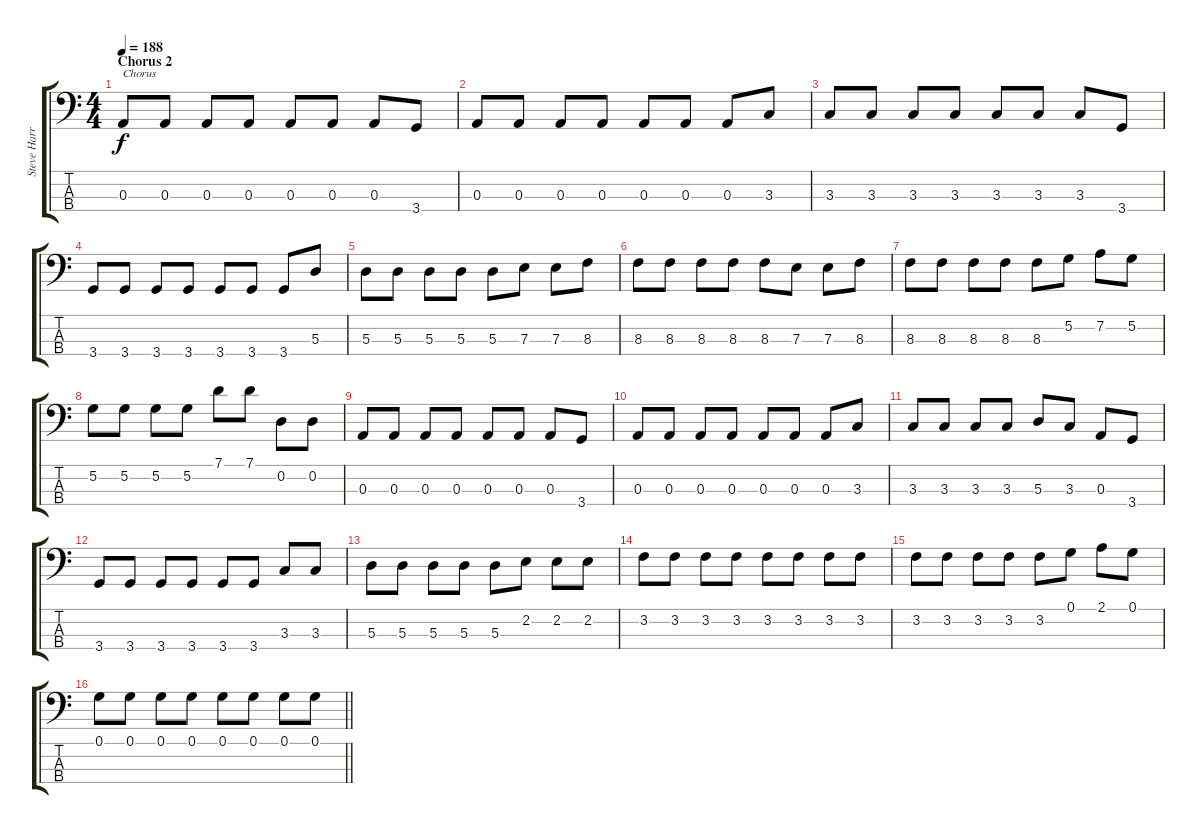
\track ("Steve Harris" "Steve Harr") {instrument electricbassfinger}
\staff {score tabs}
\tuning (G2 D2 A1 E1) {hide}
\ts (4 4)
\section ("" "Chorus 2")
\tempo 188
\clef f4
\ks c
0.3.8{txt "Chorus" dy f} 0.3.8 0.3.8 0.3.8 0.3.8 0.3.8 0.3.8 3.4.8 |
0.3.8 0.3.8 0.3.8 0.3.8 0.3.8 0.3.8 0.3.8 3.3.8 |
3.3.8 3.3.8 3.3.8 3.3.8 3.3.8 3.3.8 3.3.8 3.4.8 |
3.4.8 3.4.8 3.4.8 3.4.8 3.4.8 3.4.8 3.4.8 5.3.8 |
5.3.8 5.3.8 5.3.8 5.3.8 5.3.8 7.3.8 7.3.8 8.3.8 |
8.3.8 8.3.8 8.3.8 8.3.8 8.3.8 7.3.8 7.3.8 8.3.8 |
8.3.8 8.3.8 8.3.8 8.3.8 8.3.8 5.2.8 7.2.8 5.2.8 |
5.2.8 5.2.8 5.2.8 5.2.8 7.1.8 7.1.8 0.2.8 0.2.8 |
0.3.8 0.3.8 0.3.8 0.3.8 0.3.8 0.3.8 0.3.8 3.4.8 |
0.3.8 0.3.8 0.3.8 0.3.8 0.3.8 0.3.8 0.3.8 3.3.8 |
3.3.8 3.3.8 3.3.8 3.3.8 5.3.8 3.3.8 0.3.8 3.4.8 |
3.4.8 3.4.8 3.4.8 3.4.8 3.4.8 3.4.8 3.3.8 3.3.8 |
5.3.8 5.3.8 5.3.8 5.3.8 5.3.8 2.2.8 2.2.8 2.2.8 |
3.2.8 3.2.8 3.2.8 3.2.8 3.2.8 3.2.8 3.2.8 3.2.8 |
3.2.8 3.2.8 3.2.8 3.2.8 3.2.8 0.1.8 2.1.8 0.1.8 |
\barLineRight lightlight
0.1.8 0.1.8 0.1.8 0.1.8 0.1.8 0.1.8 0.1.8 0.1.8
